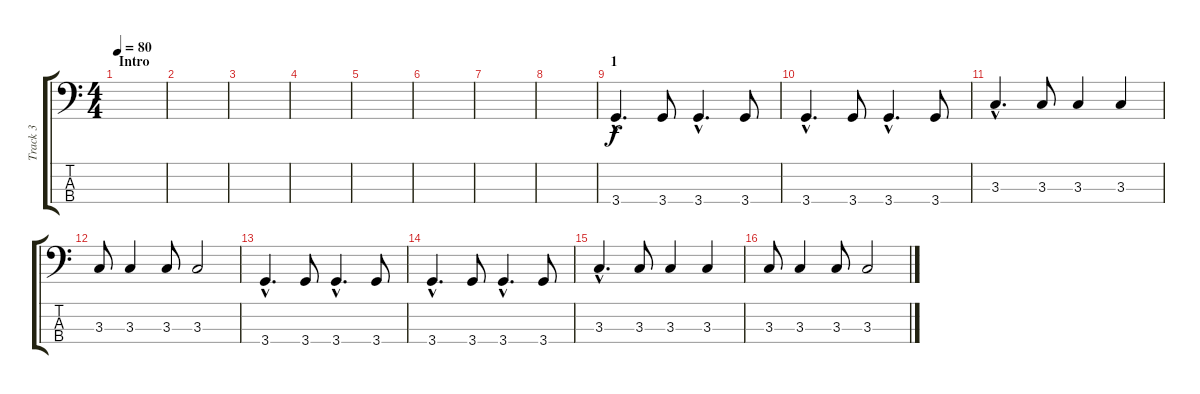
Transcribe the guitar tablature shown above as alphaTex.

\track ("Track 3" "Track 3") {instrument electricbassfinger}
\staff {score tabs}
\tuning (G2 D2 A1 E1) {hide}
\ts (4 4)
\section ("" "Intro")
\tempo 80
\clef f4
\ks c
|
|
|
|
|
|
|
|
\section ("" "1")
3.4{hac}.4{d} 3.4.8 3.4{hac}.4{d} 3.4.8 |
3.4{hac}.4{d} 3.4.8 3.4{hac}.4{d} 3.4.8 |
3.3{hac}.4{d} 3.3.8 3.3.4 3.3.4 |
3.3.8 3.3.4 3.3.8 3.3.2 |
3.4{hac}.4{d} 3.4.8 3.4{hac}.4{d} 3.4.8 |
3.4{hac}.4{d} 3.4.8 3.4{hac}.4{d} 3.4.8 |
3.3{hac}.4{d} 3.3.8 3.3.4 3.3.4 |
3.3.8 3.3.4 3.3.8 3.3.2
